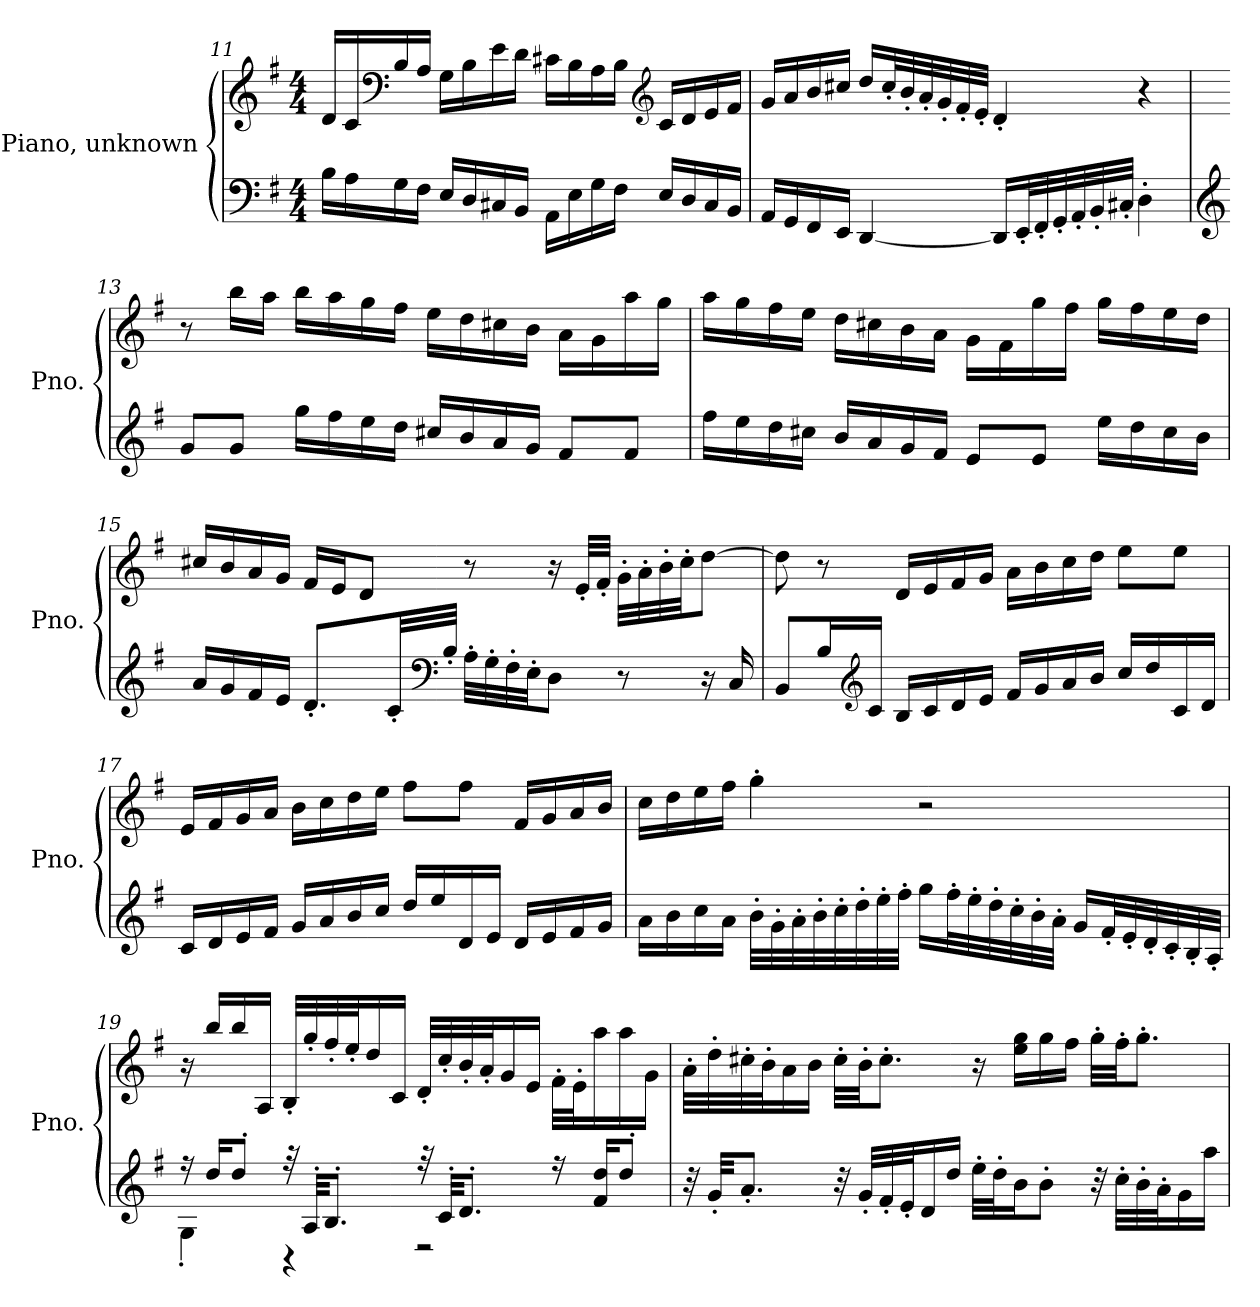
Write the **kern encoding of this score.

**kern	**kern
*part1	*part1
*staff2	*staff1
*I"Piano, unknown	*
*I'Pno.	*
*clefF4	*clefG2
*k[f#]	*k[f#]
*M4/4	*M4/4
=11	=11
16B\LL	16d/LL
16A\	16c/
*	*clefF4
16G\	16B/
16F#\JJ	16A/JJ
16E/LL	16G\LL
16D/	16B\
16C#X/	16e\
16BB/JJ	16d\JJ
16AA\LL	16c#X\LL
16E\	16B\
16G\	16A\
16F#\JJ	16B\JJ
*	*clefG2
16E/LL	16c#/LL
16D/	16d/
16C#/	16e/
16BB/JJ	16f#/JJ
!!LO:PB:g=z
=12	=12
16AA/LL	16g/LL
16GG/	16a/
16FF#/	16b/
16EE/JJ	16cc#X/JJ
[4DD/	16dd/LL
.	32cc#'/L
.	32b'/
.	32a'/
.	32g'/
.	32f#'/
.	32e'/JJJ
16DD/LL]	4d'/
32EE'/L	.
32FF#'/	.
32GG'/	.
32AA'/	.
32BB'/	.
32C#X'/JJJ	.
4D'\	4r
=13	=13
*clefG2	*
8g/L	8r
8g/J	16bb\LL
.	16aa\JJ
16gg\LL	16bb\LL
16ff#\	16aa\
16ee\	16gg\
16dd\JJ	16ff#\JJ
16cc#X/LL	16ee\LL
16b/	16dd\
16a/	16cc#X\
16g/JJ	16b\JJ
8f#/L	16a\LL
.	16g\
8f#/J	16aa\
.	16gg\JJ
!!LO:LB:g=z
=14	=14
16ff#\LL	16aa\LL
16ee\	16gg\
16dd\	16ff#\
16cc#X\JJ	16ee\JJ
16b/LL	16dd\LL
16a/	16cc#X\
16g/	16b\
16f#/JJ	16a\JJ
8e/L	16g\LL
.	16f#\
8e/J	16gg\
.	16ff#\JJ
16ee\LL	16gg\LL
16dd\	16ff#\
16cc#\	16ee\
16b\JJ	16dd\JJ
=15	=15
16a/LL	16cc#X/LL
16g/	16b/
16f#/	16a/
16e/JJ	16g/JJ
8.d'/L	16f#/LL
.	16e/J
.	8d/J
32c'/LL	.
*clefF4	*
32B'/JJJ	.
32A'\LLL	8r
32G'\	.
32F#'\	.
32E'\JJ	.
8D\J	16r
.	32e'/LLL
.	32f#'/JJJ
8r	32g'\LLL
.	32a'\
.	32b'\
.	32cc#'\JJ
16r	[8dd\J
16C/	.
!!LO:LB:g=z
=16	=16
8BB/L	8dd\]
16B/L	8r
*clefG2	*
16c/JJ	.
16B/LL	16d/LL
16c/	16e/
16d/	16f#/
16e/JJ	16g/JJ
16f#/LL	16a\LL
16g/	16b\
16a/	16cc\
16b/JJ	16dd\JJ
16cc/LL	8ee\L
16dd/	.
16c/	8ee\J
16d/JJ	.
=17	=17
16c/LL	16e/LL
16d/	16f#/
16e/	16g/
16f#/JJ	16a/JJ
16g/LL	16b\LL
16a/	16cc\
16b/	16dd\
16cc/JJ	16ee\JJ
16dd/LL	8ff#\L
16ee/	.
16d/	8ff#\J
16e/JJ	.
16d/LL	16f#/LL
16e/	16g/
16f#/	16a/
16g/JJ	16b/JJ
!!LO:LB:g=z
=18	=18
16a\LL	16cc\LL
16b\	16dd\
16cc\	16ee\
16a\JJ	16ff#\JJ
32b'\LLL	4gg'\
32g'\	.
32a'\	.
32b'\	.
32cc'\	.
32dd'\	.
32ee'\	.
32ff#'\JJJ	.
16gg\LL	2r
32ff#'\L	.
32ee'\	.
32dd'\	.
32cc'\	.
32b'\	.
32a'\JJJ	.
16g/LL	.
32f#'/L	.
32e'/	.
32d'/	.
32c'/	.
32B'/	.
32A'/JJJ	.
!!LO:LB:g=z
=19	=19
*^	*
16r	4G'\	16r
16dd/KL	.	16bb/LL
8dd'/J	.	16bb/
.	.	16A/JJ
32r	4r	32B'/LLL
32A'/KKL	.	32gg'/
8.B'/J	.	32ff#'/
.	.	32ee'/J
.	.	16dd/
.	.	16c/JJ
32r	2r	32d'/LLL
32c'/KKL	.	32cc'/
8.d'/J	.	32b'/
.	.	32a'/J
.	.	16g/
.	.	16e/JJ
16r	.	32f#'\LLL
.	.	32e'\J
16f#/ 16dd/KL	.	16aa\
8dd'/J	.	16aa\
.	.	16g\JJ
*v	*v	*
=20	=20
32r	32a'\LLL
32g'/KKL	32dd'\
8.a'/J	32cc#X'\
.	32b'\J
.	16a\
.	16b\JJ
32r	32cc#'\LLL
32g'/LLL	32b'\JJ
32f#'/	8.cc#'\J
32e'/J	.
16d/	.
16dd/JJ	.
32ee'\LLL	16r
32dd'\J	.
16b\J	16ee\ 16gg\LL
8b'\J	16gg\
.	16ff#\JJ
32r	32gg'\LLL
32cc'\LLL	32ff#'\JJ
32b'\	8.gg'\J
32a'\J	.
16g\	.
16aa\JJ	.
=	=
*-	*-
